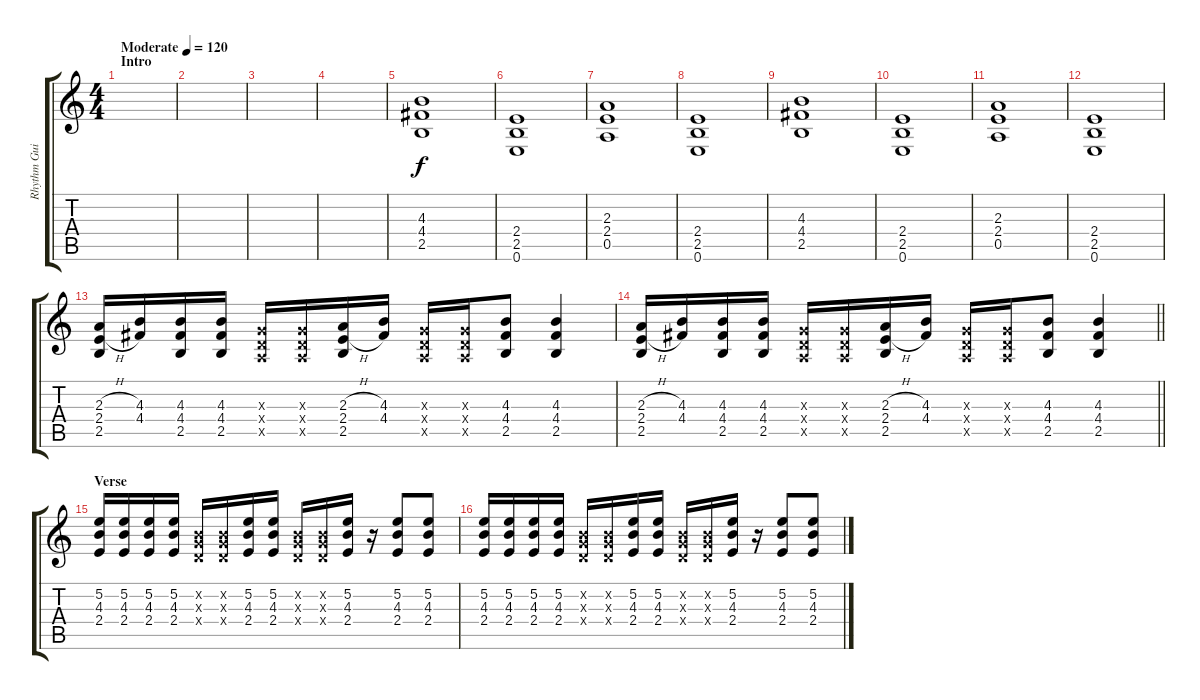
\track ("Rhythm Guitar - Slash" "Rhythm Gui") {instrument overdrivenguitar}
\staff {score tabs}
\tuning (E4 B3 G3 D3 A2 E2) {hide}
\ts (4 4)
\section ("" "Intro")
\tempo (120 "Moderate")
\clef g2
\ks c
|
|
|
|
(4.3 4.4 2.5).1 |
(2.4 2.5 0.6).1 |
(2.3 2.4 0.5).1 |
(2.4 2.5 0.6).1 |
(4.3 4.4 2.5).1 |
(2.4 2.5 0.6).1 |
(2.3 2.4 0.5).1 |
(2.4 2.5 0.6).1 |
(2.3{h} 2.4{h} 2.5).16 (4.3 4.4).16 (4.3 4.4 2.5).16 (4.3 4.4 2.5).16 (0.3{x} 0.4{x} 0.5{x}).16 (0.3{x} 0.4{x} 0.5{x}).16 (2.3{h} 2.4{h} 2.5).16 (4.3 4.4).16 (0.3{x} 0.4{x} 0.5{x}).16 (0.3{x} 0.4{x} 0.5{x}).16 (4.3 4.4 2.5).8 (4.3 4.4 2.5).4 |
\barLineRight lightlight
(2.3{h} 2.4{h} 2.5).16 (4.3 4.4).16 (4.3 4.4 2.5).16 (4.3 4.4 2.5).16 (0.3{x} 0.4{x} 0.5{x}).16 (0.3{x} 0.4{x} 0.5{x}).16 (2.3{h} 2.4{h} 2.5).16 (4.3 4.4).16 (0.3{x} 0.4{x} 0.5{x}).16 (0.3{x} 0.4{x} 0.5{x}).16 (4.3 4.4 2.5).8 (4.3 4.4 2.5).4 |
\section ("" "Verse")
(5.2 4.3 2.4).16 (5.2 4.3 2.4).16 (5.2 4.3 2.4).16 (5.2 4.3 2.4).16 (0.2{x} 0.3{x} 0.4{x}).16 (0.2{x} 0.3{x} 0.4{x}).16 (5.2 4.3 2.4).16 (5.2 4.3 2.4).16 (0.2{x} 0.3{x} 0.4{x}).16 (0.2{x} 0.3{x} 0.4{x}).16 (5.2 4.3 2.4).16 r.16 (5.2 4.3 2.4).8 (5.2 4.3 2.4).8 |
(5.2 4.3 2.4).16 (5.2 4.3 2.4).16 (5.2 4.3 2.4).16 (5.2 4.3 2.4).16 (0.2{x} 0.3{x} 0.4{x}).16 (0.2{x} 0.3{x} 0.4{x}).16 (5.2 4.3 2.4).16 (5.2 4.3 2.4).16 (0.2{x} 0.3{x} 0.4{x}).16 (0.2{x} 0.3{x} 0.4{x}).16 (5.2 4.3 2.4).16 r.16 (5.2 4.3 2.4).8 (5.2 4.3 2.4).8
